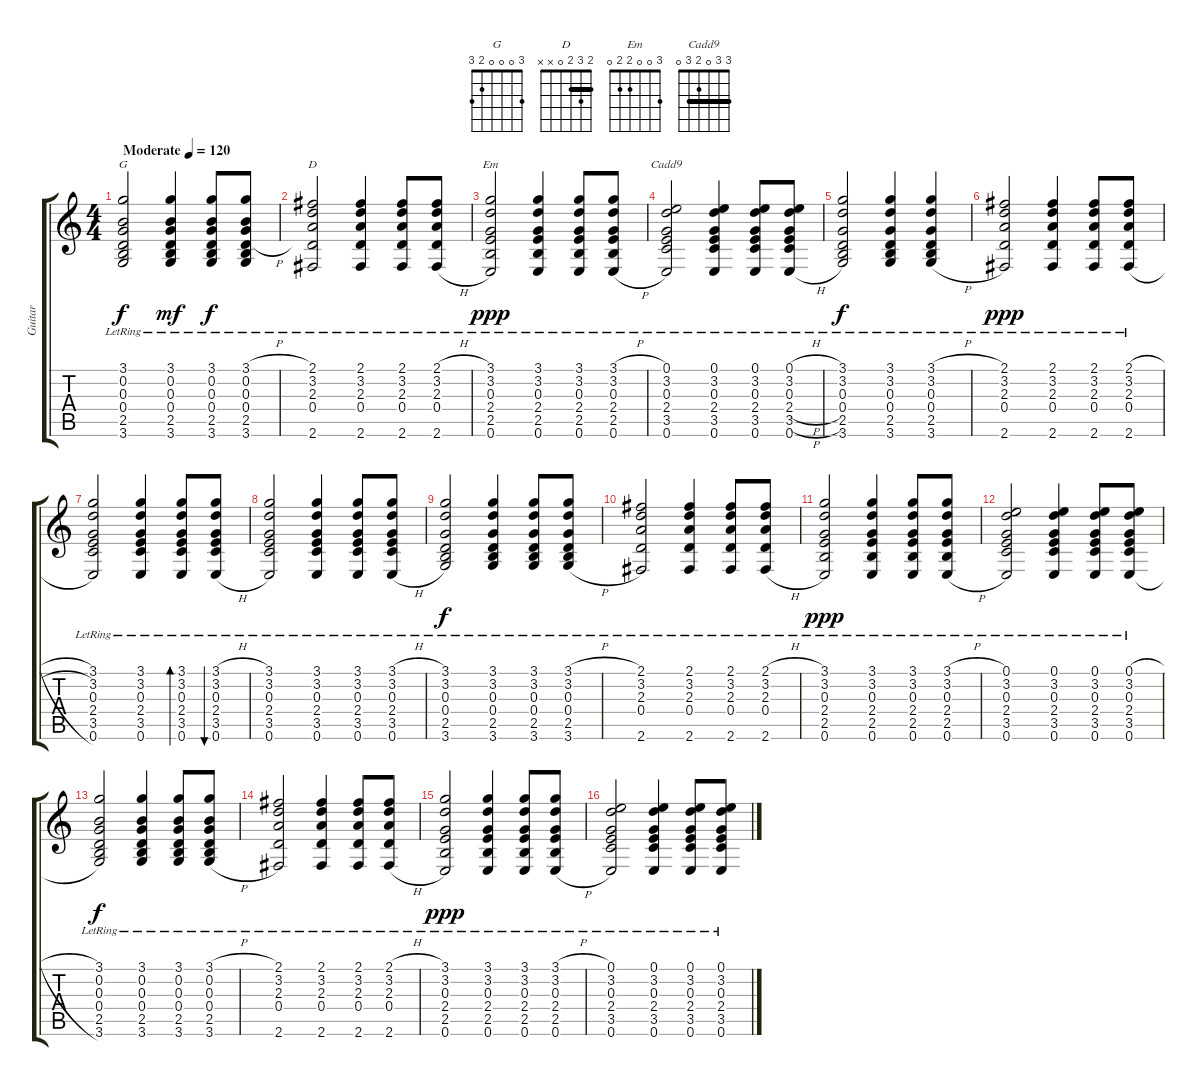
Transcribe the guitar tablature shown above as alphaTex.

\track ("Guitar" "Guitar") {solo instrument acousticguitarsteel}
\staff {score tabs}
\tuning (E4 B3 G3 D3 A2 E2) {hide}
\chord ("G" 3 0 0 0 2 3)
\chord ("D" 2 3 2 0 x x) {barre 2}
\chord ("Em" 3 0 0 2 2 0)
\chord ("Cadd9" 3 3 0 2 3 0) {barre 3}
\ts (4 4)
\tempo (120 "Moderate")
\clef g2
\ks c
(3.1{lr} 0.2{lr} 0.3{lr} 0.4{lr} 2.5{lr} 3.6{lr}).2{ch "G" dy f instrument acousticguitarsteel} (3.1{lr} 0.2{lr} 0.3{lr} 0.4{lr} 2.5{lr} 3.6{lr}).4{dy mf} (3.1{lr} 0.2{lr} 0.3{lr} 0.4{lr} 2.5{lr} 3.6{lr}).8{dy f} (3.1{h lr} 0.2{lr} 0.3{lr} 0.4{h lr} 2.5{lr} 3.6{lr}).8 |
(2.1{lr} 3.2{lr} 2.3{lr} 0.4{lr} 2.6{lr}).2{ch "D"} (2.1{lr} 3.2{lr} 2.3{lr} 0.4{lr} 2.6{lr}).4 (2.1{lr} 3.2{lr} 2.3{lr} 0.4{lr} 2.6{lr}).8 (2.1{h lr} 3.2{lr} 2.3{lr} 0.4{lr} 2.6{h lr}).8 |
(3.1{lr} 3.2{lr} 0.3{lr} 2.4{lr} 2.5{lr} 0.6).2{ch "Em" dy ppp} (3.1{lr} 3.2{lr} 0.3{lr} 2.4{lr} 2.5{lr} 0.6).4 (3.1{lr} 3.2{lr} 0.3{lr} 2.4{lr} 2.5{lr} 0.6).8 (3.1{h lr} 3.2{lr} 0.3{lr} 2.4{lr} 2.5{lr} 0.6{h}).8 |
(0.1{lr} 3.2{lr} 0.3{lr} 2.4{lr} 3.5{lr} 0.6).2{ch "Cadd9"} (0.1{lr} 3.2{lr} 0.3{lr} 2.4{lr} 3.5{lr} 0.6).4 (0.1{lr} 3.2{lr} 0.3{lr} 2.4{lr} 3.5{lr} 0.6).8 (0.1{h lr} 3.2{h lr} 0.3{h lr} 2.4{h lr} 3.5{h lr} 0.6{h}).8 |
(3.1{lr} 3.2{lr} 0.3{lr} 0.4{lr} 2.5{lr} 3.6{lr}).2{dy f} (3.1{lr} 3.2{lr} 0.3{lr} 0.4{lr} 2.5{lr} 3.6{lr}).4 (3.1{h lr} 3.2{lr} 0.3{h lr} 0.4{lr} 2.5{lr} 3.6{h lr}).4 |
(2.1{lr} 3.2{lr} 2.3{lr} 0.4{lr} 2.6{lr}).2{dy ppp} (2.1{lr} 3.2{lr} 2.3{lr} 0.4{lr} 2.6{lr}).4 (2.1{lr} 3.2{lr} 2.3{lr} 0.4{lr} 2.6{lr}).8 (2.1{h lr} 3.2{h lr} 2.3{lr} 0.4{lr} 2.6{h lr}).8 |
(3.1{lr} 3.2{lr} 0.3{lr} 2.4{lr} 3.5{lr} 0.6).2 (3.1{lr} 3.2{lr} 0.3{lr} 2.4{lr} 3.5{lr} 0.6).4 (3.1{lr} 3.2{lr} 0.3{lr} 2.4{lr} 3.5{lr} 0.6).8{bd 30} (3.1{h lr} 3.2{lr} 0.3{lr} 2.4{lr} 3.5{lr} 0.6{h}).8{bu 30} |
(3.1{lr} 3.2{lr} 0.3{lr} 2.4{lr} 3.5{lr} 0.6).2 (3.1{lr} 3.2{lr} 0.3{lr} 2.4{lr} 3.5{lr} 0.6).4 (3.1{lr} 3.2{lr} 0.3{lr} 2.4{lr} 3.5{lr} 0.6).8 (3.1{h lr} 3.2{lr} 0.3{lr} 2.4{lr} 3.5{lr} 0.6{h}).8 |
(3.1{lr} 3.2{lr} 0.3{lr} 0.4{lr} 2.5{lr} 3.6{lr}).2{dy f} (3.1{lr} 3.2{lr} 0.3{lr} 0.4{lr} 2.5{lr} 3.6{lr}).4 (3.1{lr} 3.2{lr} 0.3{lr} 0.4{lr} 2.5{lr} 3.6{lr}).8 (3.1{h lr} 3.2{lr} 0.3{lr} 0.4{lr} 2.5{lr} 3.6{h lr}).8 |
(2.1{lr} 3.2{lr} 2.3{lr} 0.4{lr} 2.6{lr}).2 (2.1{lr} 3.2{lr} 2.3{lr} 0.4{lr} 2.6{lr}).4 (2.1{lr} 3.2{lr} 2.3{lr} 0.4{lr} 2.6{lr}).8 (2.1{h lr} 3.2{lr} 2.3{lr} 0.4{lr} 2.6{h lr}).8 |
(3.1{lr} 3.2{lr} 0.3{lr} 2.4{lr} 2.5{lr} 0.6).2{dy ppp} (3.1{lr} 3.2{lr} 0.3{lr} 2.4{lr} 2.5{lr} 0.6).4 (3.1{lr} 3.2{lr} 0.3{lr} 2.4{lr} 2.5{lr} 0.6).8 (3.1{h lr} 3.2{lr} 0.3{lr} 2.4{lr} 2.5{lr} 0.6{h}).8 |
(0.1{lr} 3.2{lr} 0.3{lr} 2.4{lr} 3.5{lr} 0.6).2 (0.1{lr} 3.2{lr} 0.3{lr} 2.4{lr} 3.5{lr} 0.6).4 (0.1{lr} 3.2{lr} 0.3{lr} 2.4{lr} 3.5{lr} 0.6).8 (0.1{h lr} 3.2{lr} 0.3{lr} 2.4{lr} 3.5{lr} 0.6{h}).8 |
(3.1{lr} 0.2{lr} 0.3{lr} 0.4{lr} 2.5{lr} 3.6{lr}).2{dy f} (3.1{lr} 0.2{lr} 0.3{lr} 0.4{lr} 2.5{lr} 3.6{lr}).4 (3.1{lr} 0.2{lr} 0.3{lr} 0.4{lr} 2.5{lr} 3.6{lr}).8 (3.1{h lr} 0.2{lr} 0.3{lr} 0.4{lr} 2.5{lr} 3.6{h lr}).8 |
(2.1{lr} 3.2{lr} 2.3{lr} 0.4{lr} 2.6{lr}).2 (2.1{lr} 3.2{lr} 2.3{lr} 0.4{lr} 2.6{lr}).4 (2.1{lr} 3.2{lr} 2.3{lr} 0.4{lr} 2.6{lr}).8 (2.1{h lr} 3.2{lr} 2.3{lr} 0.4{lr} 2.6{h lr}).8 |
(3.1{lr} 3.2{lr} 0.3{lr} 2.4{lr} 2.5{lr} 0.6).2{dy ppp} (3.1{lr} 3.2{lr} 0.3{lr} 2.4{lr} 2.5{lr} 0.6).4 (3.1{lr} 3.2{lr} 0.3{lr} 2.4{lr} 2.5{lr} 0.6).8 (3.1{h lr} 3.2{lr} 0.3{lr} 2.4{lr} 2.5{lr} 0.6{h}).8 |
(0.1{lr} 3.2{lr} 0.3{lr} 2.4{lr} 3.5{lr} 0.6).2{txt ""} (0.1{lr} 3.2{lr} 0.3{lr} 2.4{lr} 3.5{lr} 0.6).4 (0.1{lr} 3.2{lr} 0.3{lr} 2.4{lr} 3.5{lr} 0.6).8 (0.1{h lr} 3.2{lr} 0.3{lr} 2.4{lr} 3.5{lr} 0.6{h}).8
